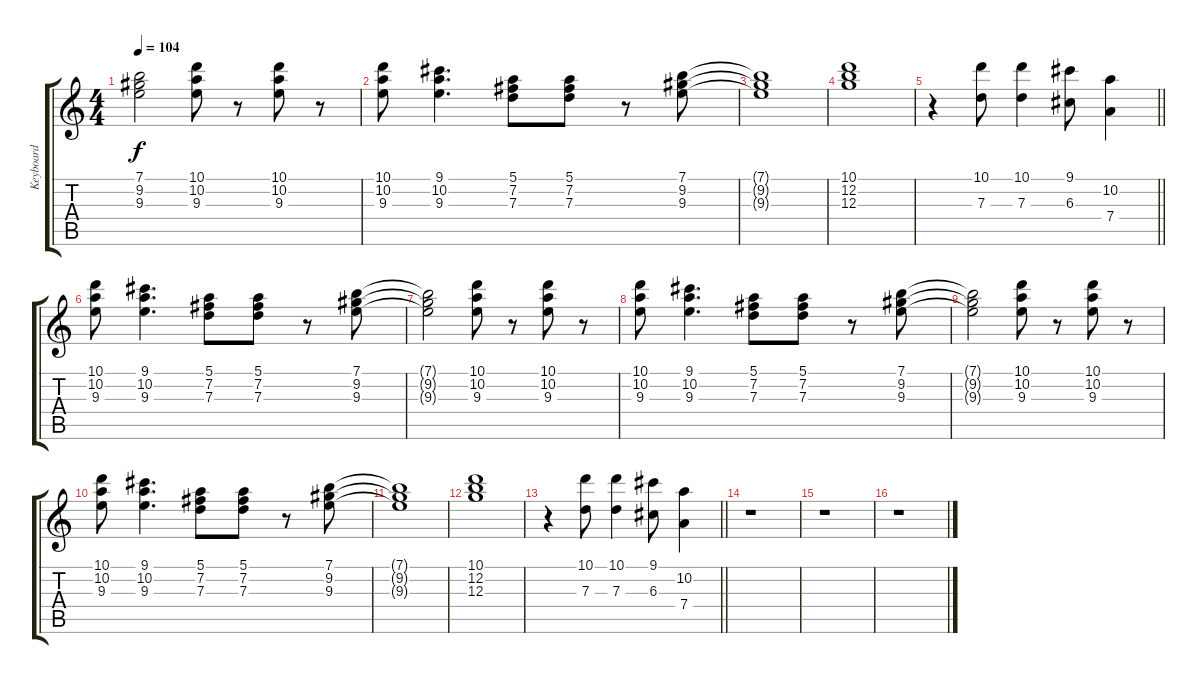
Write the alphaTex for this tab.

\track ("Keyboard" "Keyboard") {instrument rockorgan}
\staff {score tabs}
\tuning (E5 B4 G4 D4 A3 E3) {hide}
\ts (4 4)
\tempo 104
\clef g2
\ks c
(7.1{t} 9.2{t} 9.3{t}).2{dy f} (10.1 10.2 9.3).8 r.8 (10.1 10.2 9.3).8 r.8 |
(10.1 10.2 9.3).8 (9.1 10.2 9.3).4{d} (5.1 7.2 7.3).8 (5.1 7.2 7.3).8 r.8 (7.1 9.2 9.3).8 |
(7.1{t} 9.2{t} 9.3{t}).1 |
(10.1 12.2 12.3).1 |
\barLineRight lightlight
r.4 (10.1 7.3).8 (10.1 7.3).4 (9.1 6.3).8 (10.2 7.4).4 |
(10.1 10.2 9.3).8 (9.1 10.2 9.3).4{d} (5.1 7.2 7.3).8 (5.1 7.2 7.3).8 r.8 (7.1 9.2 9.3).8 |
(7.1{t} 9.2{t} 9.3{t}).2 (10.1 10.2 9.3).8 r.8 (10.1 10.2 9.3).8 r.8 |
(10.1 10.2 9.3).8 (9.1 10.2 9.3).4{d} (5.1 7.2 7.3).8 (5.1 7.2 7.3).8 r.8 (7.1 9.2 9.3).8 |
(7.1{t} 9.2{t} 9.3{t}).2 (10.1 10.2 9.3).8 r.8 (10.1 10.2 9.3).8 r.8 |
(10.1 10.2 9.3).8 (9.1 10.2 9.3).4{d} (5.1 7.2 7.3).8 (5.1 7.2 7.3).8 r.8 (7.1 9.2 9.3).8 |
(7.1{t} 9.2{t} 9.3{t}).1 |
(10.1 12.2 12.3).1 |
\barLineRight lightlight
r.4 (10.1 7.3).8 (10.1 7.3).4 (9.1 6.3).8 (10.2 7.4).4 |
r.1 |
r.1 |
r.1
